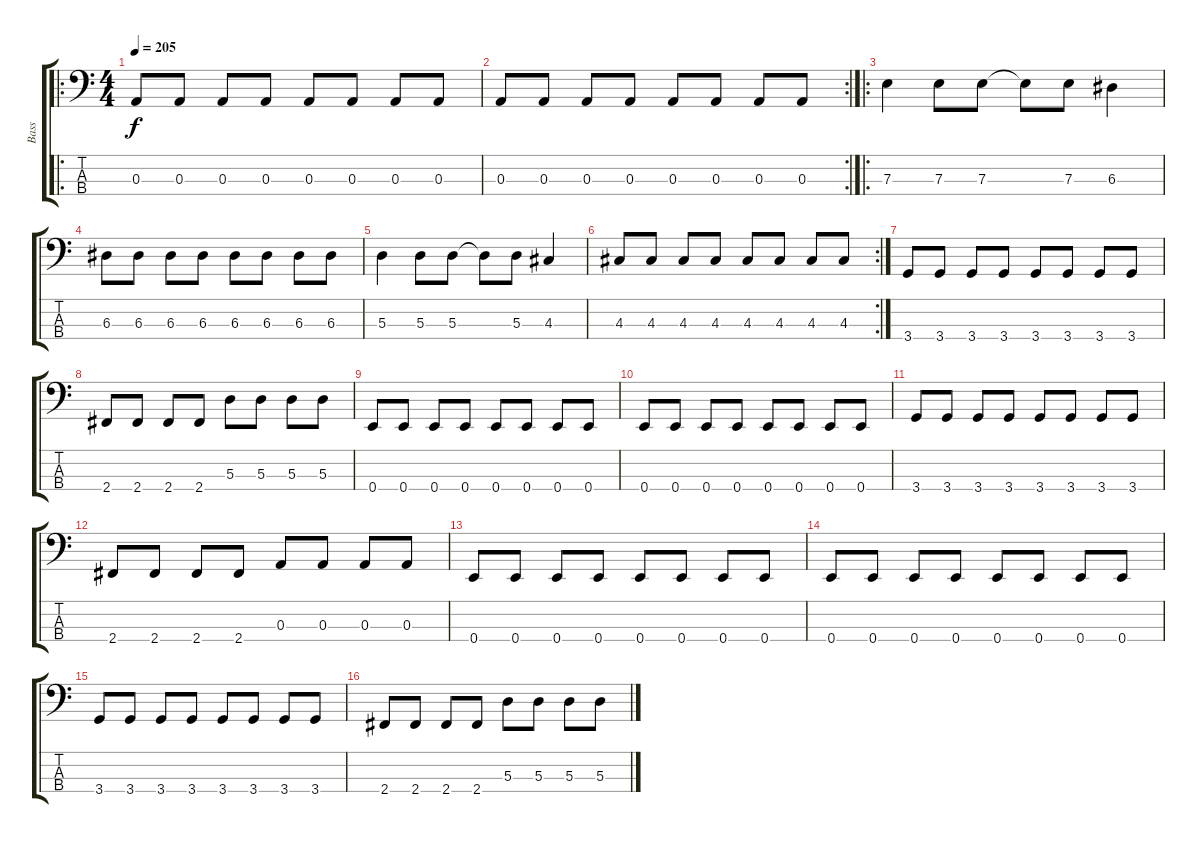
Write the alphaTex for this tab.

\track ("Bass" "Bass") {instrument electricbassfinger}
\staff {score tabs}
\tuning (G2 D2 A1 E1) {hide}
\ro
\ts (4 4)
\tempo 205
\clef f4
\ks c
0.3.8{dy f} 0.3.8 0.3.8 0.3.8 0.3.8 0.3.8 0.3.8 0.3.8 |
\rc 2
0.3.8 0.3.8 0.3.8 0.3.8 0.3.8 0.3.8 0.3.8 0.3.8 |
\ro
7.3.4 7.3.8 7.3.8 7.3{t}.8 7.3.8 6.3.4 |
6.3.8 6.3.8 6.3.8 6.3.8 6.3.8 6.3.8 6.3.8 6.3.8 |
5.3.4 5.3.8 5.3.8 5.3{t}.8 5.3.8 4.3.4 |
\rc 2
4.3.8 4.3.8 4.3.8 4.3.8 4.3.8 4.3.8 4.3.8 4.3.8 |
3.4.8 3.4.8 3.4.8 3.4.8 3.4.8 3.4.8 3.4.8 3.4.8 |
2.4.8 2.4.8 2.4.8 2.4.8 5.3.8 5.3.8 5.3.8 5.3.8 |
0.4.8 0.4.8 0.4.8 0.4.8 0.4.8 0.4.8 0.4.8 0.4.8 |
0.4.8 0.4.8 0.4.8 0.4.8 0.4.8 0.4.8 0.4.8 0.4.8 |
3.4.8 3.4.8 3.4.8 3.4.8 3.4.8 3.4.8 3.4.8 3.4.8 |
2.4.8 2.4.8 2.4.8 2.4.8 0.3.8 0.3.8 0.3.8 0.3.8 |
0.4.8 0.4.8 0.4.8 0.4.8 0.4.8 0.4.8 0.4.8 0.4.8 |
0.4.8 0.4.8 0.4.8 0.4.8 0.4.8 0.4.8 0.4.8 0.4.8 |
3.4.8 3.4.8 3.4.8 3.4.8 3.4.8 3.4.8 3.4.8 3.4.8 |
2.4.8 2.4.8 2.4.8 2.4.8 5.3.8 5.3.8 5.3.8 5.3.8
